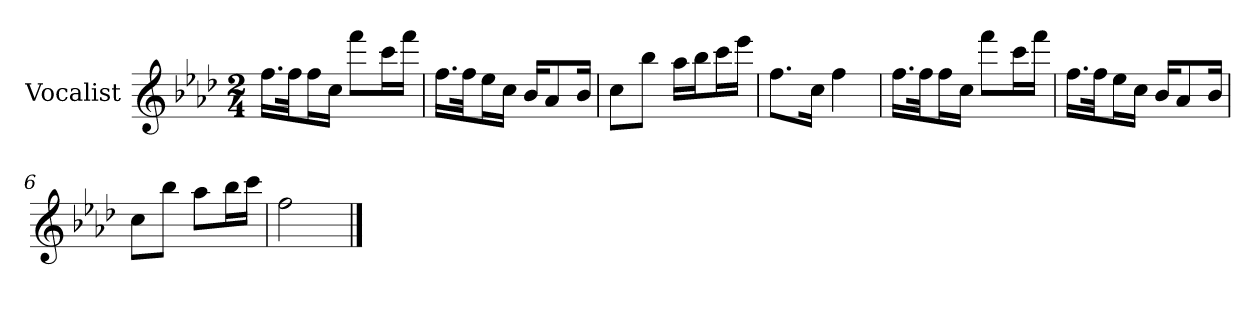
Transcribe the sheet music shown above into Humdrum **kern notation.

**kern
*part1
*staff1
*I"Vocalist
*k[b-e-a-d-]
*A-:
*M2/4
=
16.ffLL
32ffJk
16ffL
16ccJJ
8fffL
16cccL
16fffJJ
=1
16.ffLL
32ffJk
16ee-L
16ccJJ
16b-KL
8a-
16b-Jk
=2
8ccL
8bb-J
16aa-LL
16bb-J
16cccL
16eee-JJ
=3
8.ffL
16ccJk
4ff
=4
16.ffLL
32ffJk
16ffL
16ccJJ
8fffL
16cccL
16fffJJ
=5
16.ffLL
32ffJk
16ee-L
16ccJJ
16b-KL
8a-
16b-Jk
=6
8ccL
8bb-J
8aa-L
16bb-L
16cccJJ
=7
2ff
==
*-
